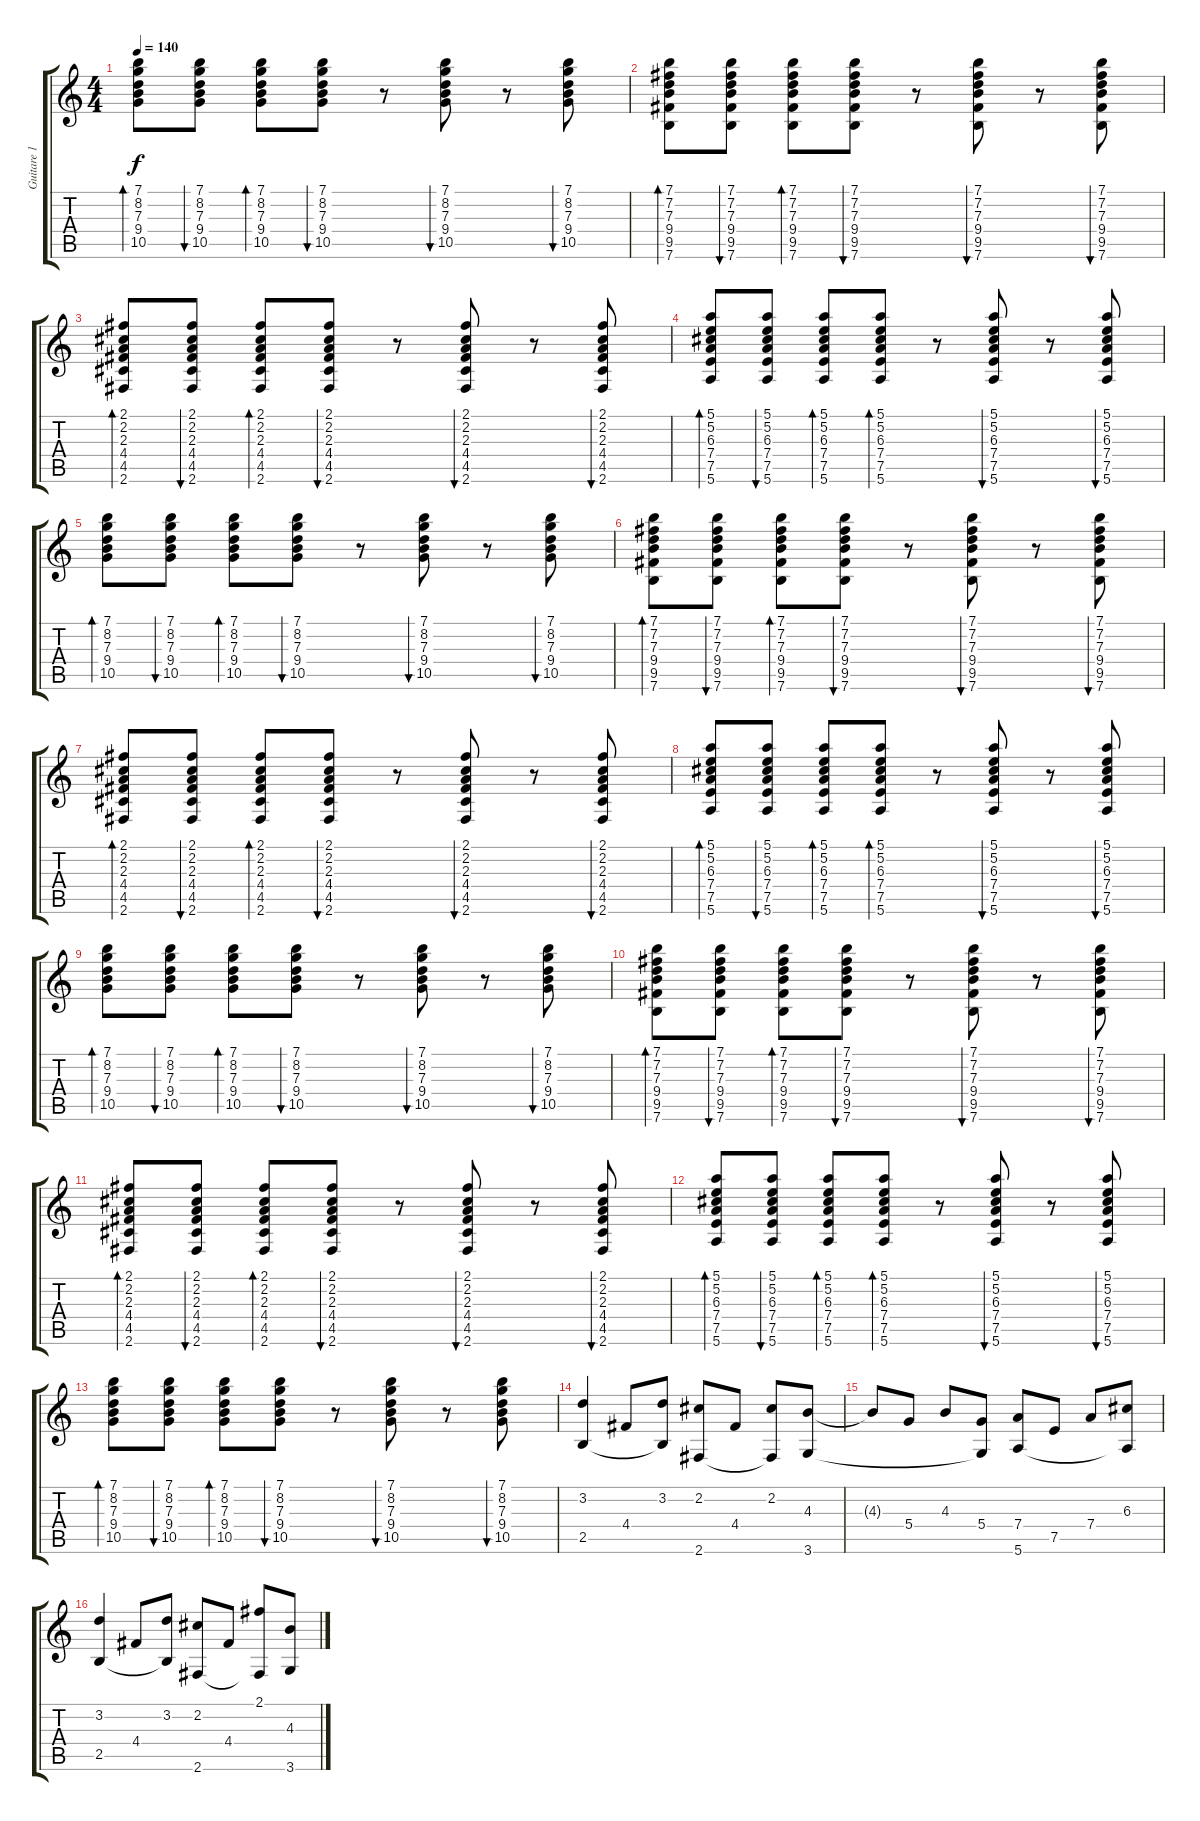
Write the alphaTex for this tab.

\track ("Guitare 1" "Guitare 1") {instrument electricguitarjazz}
\staff {score tabs}
\tuning (E4 B3 G3 D3 A2 E2) {hide}
\ts (4 4)
\tempo 140
\clef g2
\ks c
(7.1 8.2 7.3 9.4 10.5).8{bd 60 dy f} (7.1 8.2 7.3 9.4 10.5).8{bu 60} (7.1 8.2 7.3 9.4 10.5).8{bd 60} (7.1 8.2 7.3 9.4 10.5).8{bu 60} r.8 (7.1 8.2 7.3 9.4 10.5).8{bu 60} r.8 (7.1 8.2 7.3 9.4 10.5).8{bu 60} |
(7.1 7.2 7.3 9.4 9.5 7.6).8{bd 60 instrument acousticguitarsteel} (7.1 7.2 7.3 9.4 9.5 7.6).8{bu 60} (7.1 7.2 7.3 9.4 9.5 7.6).8{bd 60} (7.1 7.2 7.3 9.4 9.5 7.6).8{bu 60} r.8 (7.1 7.2 7.3 9.4 9.5 7.6).8{bu 60} r.8 (7.1 7.2 7.3 9.4 9.5 7.6).8{bu 60} |
(2.1 2.2 2.3 4.4 4.5 2.6).8{bd 60} (2.1 2.2 2.3 4.4 4.5 2.6).8{bu 60} (2.1 2.2 2.3 4.4 4.5 2.6).8{bd 60} (2.1 2.2 2.3 4.4 4.5 2.6).8{bu 60} r.8 (2.1 2.2 2.3 4.4 4.5 2.6).8{bu 60} r.8 (2.1 2.2 2.3 4.4 4.5 2.6).8{bu 60} |
(5.1 5.2 6.3 7.4 7.5 5.6).8{bd 60} (5.1 5.2 6.3 7.4 7.5 5.6).8{bu 60} (5.1 5.2 6.3 7.4 7.5 5.6).8{bd 60} (5.1 5.2 6.3 7.4 7.5 5.6).8{bd 60} r.8 (5.1 5.2 6.3 7.4 7.5 5.6).8{bu 60} r.8 (5.1 5.2 6.3 7.4 7.5 5.6).8{bu 60} |
(7.1 8.2 7.3 9.4 10.5).8{bd 60} (7.1 8.2 7.3 9.4 10.5).8{bu 60} (7.1 8.2 7.3 9.4 10.5).8{bd 60} (7.1 8.2 7.3 9.4 10.5).8{bu 60} r.8 (7.1 8.2 7.3 9.4 10.5).8{bu 60} r.8 (7.1 8.2 7.3 9.4 10.5).8{bu 60} |
(7.1 7.2 7.3 9.4 9.5 7.6).8{bd 60 instrument acousticguitarsteel} (7.1 7.2 7.3 9.4 9.5 7.6).8{bu 60} (7.1 7.2 7.3 9.4 9.5 7.6).8{bd 60} (7.1 7.2 7.3 9.4 9.5 7.6).8{bu 60} r.8 (7.1 7.2 7.3 9.4 9.5 7.6).8{bu 60} r.8 (7.1 7.2 7.3 9.4 9.5 7.6).8{bu 60} |
(2.1 2.2 2.3 4.4 4.5 2.6).8{bd 60} (2.1 2.2 2.3 4.4 4.5 2.6).8{bu 60} (2.1 2.2 2.3 4.4 4.5 2.6).8{bd 60} (2.1 2.2 2.3 4.4 4.5 2.6).8{bu 60} r.8 (2.1 2.2 2.3 4.4 4.5 2.6).8{bu 60} r.8 (2.1 2.2 2.3 4.4 4.5 2.6).8{bu 60} |
(5.1 5.2 6.3 7.4 7.5 5.6).8{bd 60} (5.1 5.2 6.3 7.4 7.5 5.6).8{bu 60} (5.1 5.2 6.3 7.4 7.5 5.6).8{bd 60} (5.1 5.2 6.3 7.4 7.5 5.6).8{bd 60} r.8 (5.1 5.2 6.3 7.4 7.5 5.6).8{bu 60} r.8 (5.1 5.2 6.3 7.4 7.5 5.6).8{bu 60} |
(7.1 8.2 7.3 9.4 10.5).8{bd 60} (7.1 8.2 7.3 9.4 10.5).8{bu 60} (7.1 8.2 7.3 9.4 10.5).8{bd 60} (7.1 8.2 7.3 9.4 10.5).8{bu 60} r.8 (7.1 8.2 7.3 9.4 10.5).8{bu 60} r.8 (7.1 8.2 7.3 9.4 10.5).8{bu 60} |
(7.1 7.2 7.3 9.4 9.5 7.6).8{bd 60 instrument acousticguitarsteel} (7.1 7.2 7.3 9.4 9.5 7.6).8{bu 60} (7.1 7.2 7.3 9.4 9.5 7.6).8{bd 60} (7.1 7.2 7.3 9.4 9.5 7.6).8{bu 60} r.8 (7.1 7.2 7.3 9.4 9.5 7.6).8{bu 60} r.8 (7.1 7.2 7.3 9.4 9.5 7.6).8{bu 60} |
(2.1 2.2 2.3 4.4 4.5 2.6).8{bd 60} (2.1 2.2 2.3 4.4 4.5 2.6).8{bu 60} (2.1 2.2 2.3 4.4 4.5 2.6).8{bd 60} (2.1 2.2 2.3 4.4 4.5 2.6).8{bu 60} r.8 (2.1 2.2 2.3 4.4 4.5 2.6).8{bu 60} r.8 (2.1 2.2 2.3 4.4 4.5 2.6).8{bu 60} |
(5.1 5.2 6.3 7.4 7.5 5.6).8{bd 60} (5.1 5.2 6.3 7.4 7.5 5.6).8{bu 60} (5.1 5.2 6.3 7.4 7.5 5.6).8{bd 60} (5.1 5.2 6.3 7.4 7.5 5.6).8{bd 60} r.8 (5.1 5.2 6.3 7.4 7.5 5.6).8{bu 60} r.8 (5.1 5.2 6.3 7.4 7.5 5.6).8{bu 60} |
(7.1 8.2 7.3 9.4 10.5).8{bd 60} (7.1 8.2 7.3 9.4 10.5).8{bu 60} (7.1 8.2 7.3 9.4 10.5).8{bd 60} (7.1 8.2 7.3 9.4 10.5).8{bu 60} r.8 (7.1 8.2 7.3 9.4 10.5).8{bu 60} r.8 (7.1 8.2 7.3 9.4 10.5).8{bu 60} |
(3.2 2.5).4 4.4.8 (3.2 2.5{t}).8 (2.2 2.6).8 4.4.8 (2.2 2.6{t}).8 (4.3 3.6).8 |
4.3{t}.8 5.4.8 4.3.8 (5.4 3.6{t}).8 (7.4 5.6).8 7.5.8 7.4.8 (6.3 5.6{t}).8 |
(3.2 2.5).4 4.4.8 (3.2 2.5{t}).8 (2.2 2.6).8 4.4.8 (2.1 2.6{t}).8 (4.3 3.6).8
